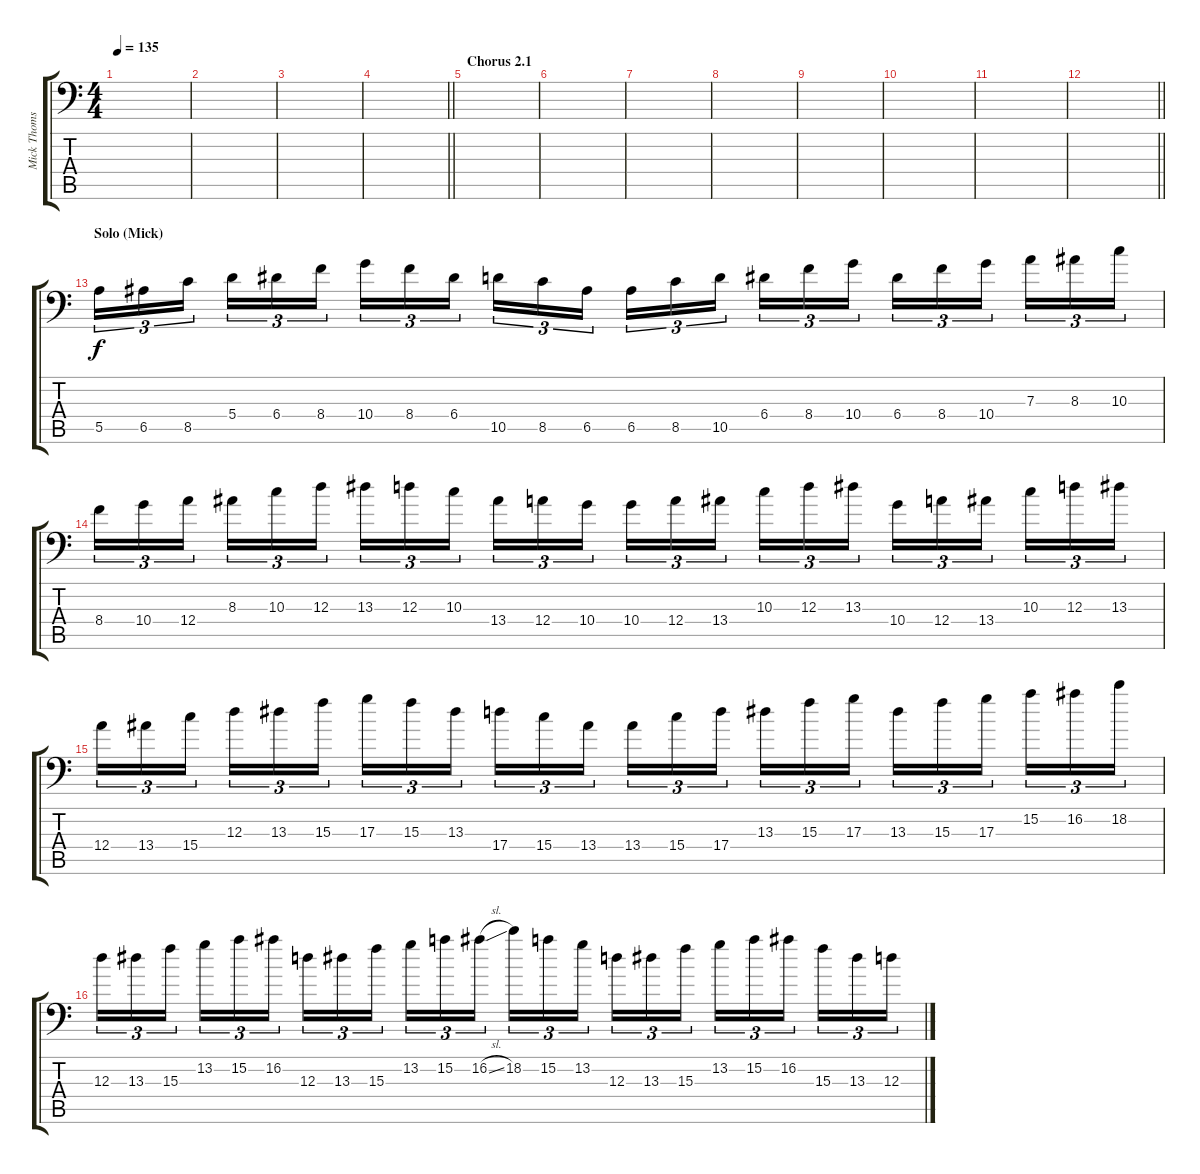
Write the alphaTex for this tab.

\track ("Mick Thomson (Solo)" "Mick Thoms") {instrument distortionguitar}
\staff {score tabs}
\tuning (B3 Gb3 D3 A2 E2 A1) {hide}
\ts (4 4)
\tempo 135
\clef f4
\ks c
|
|
|
\barLineRight lightlight
|
\section ("" "Chorus 2.1")
|
|
|
|
|
|
|
\barLineRight lightlight
|
\section ("" "Solo (Mick)")
5.5.16{tu (3 2) volume 16} 6.5.16{tu (3 2)} 8.5.16{tu (3 2) beam splitsecondary} 5.4.16{tu (3 2)} 6.4.16{tu (3 2)} 8.4.16{tu (3 2)} 10.4.16{tu (3 2)} 8.4.16{tu (3 2)} 6.4.16{tu (3 2) beam splitsecondary} 10.5.16{tu (3 2)} 8.5.16{tu (3 2)} 6.5.16{tu (3 2)} 6.5.16{tu (3 2)} 8.5.16{tu (3 2)} 10.5.16{tu (3 2) beam splitsecondary} 6.4.16{tu (3 2)} 8.4.16{tu (3 2)} 10.4.16{tu (3 2)} 6.4.16{tu (3 2)} 8.4.16{tu (3 2)} 10.4.16{tu (3 2) beam splitsecondary} 7.3.16{tu (3 2)} 8.3.16{tu (3 2)} 10.3.16{tu (3 2)} |
8.4.16{tu (3 2)} 10.4.16{tu (3 2)} 12.4.16{tu (3 2) beam splitsecondary} 8.3.16{tu (3 2)} 10.3.16{tu (3 2)} 12.3.16{tu (3 2)} 13.3.16{tu (3 2)} 12.3.16{tu (3 2)} 10.3.16{tu (3 2) beam splitsecondary} 13.4.16{tu (3 2)} 12.4.16{tu (3 2)} 10.4.16{tu (3 2)} 10.4.16{tu (3 2)} 12.4.16{tu (3 2)} 13.4.16{tu (3 2) beam splitsecondary} 10.3.16{tu (3 2)} 12.3.16{tu (3 2)} 13.3.16{tu (3 2)} 10.4.16{tu (3 2)} 12.4.16{tu (3 2)} 13.4.16{tu (3 2) beam splitsecondary} 10.3.16{tu (3 2)} 12.3.16{tu (3 2)} 13.3.16{tu (3 2)} |
12.4.16{tu (3 2)} 13.4.16{tu (3 2)} 15.4.16{tu (3 2) beam splitsecondary} 12.3.16{tu (3 2)} 13.3.16{tu (3 2)} 15.3.16{tu (3 2)} 17.3.16{tu (3 2)} 15.3.16{tu (3 2)} 13.3.16{tu (3 2) beam splitsecondary} 17.4.16{tu (3 2)} 15.4.16{tu (3 2)} 13.4.16{tu (3 2)} 13.4.16{tu (3 2)} 15.4.16{tu (3 2)} 17.4.16{tu (3 2) beam splitsecondary} 13.3.16{tu (3 2)} 15.3.16{tu (3 2)} 17.3.16{tu (3 2)} 13.3.16{tu (3 2)} 15.3.16{tu (3 2)} 17.3.16{tu (3 2) beam splitsecondary} 15.2.16{tu (3 2)} 16.2.16{tu (3 2)} 18.2.16{tu (3 2)} |
12.3.16{tu (3 2)} 13.3.16{tu (3 2)} 15.3.16{tu (3 2) beam splitsecondary} 13.2.16{tu (3 2)} 15.2.16{tu (3 2)} 16.2.16{tu (3 2)} 12.3.16{tu (3 2)} 13.3.16{tu (3 2)} 15.3.16{tu (3 2) beam splitsecondary} 13.2.16{tu (3 2)} 15.2.16{tu (3 2)} 16.2{sl}.16{tu (3 2)} 18.2.16{tu (3 2)} 15.2.16{tu (3 2)} 13.2.16{tu (3 2) beam splitsecondary} 12.3.16{tu (3 2)} 13.3.16{tu (3 2)} 15.3.16{tu (3 2)} 13.2.16{tu (3 2)} 15.2.16{tu (3 2)} 16.2.16{tu (3 2) beam splitsecondary} 15.3.16{tu (3 2)} 13.3.16{tu (3 2)} 12.3.16{tu (3 2)}
